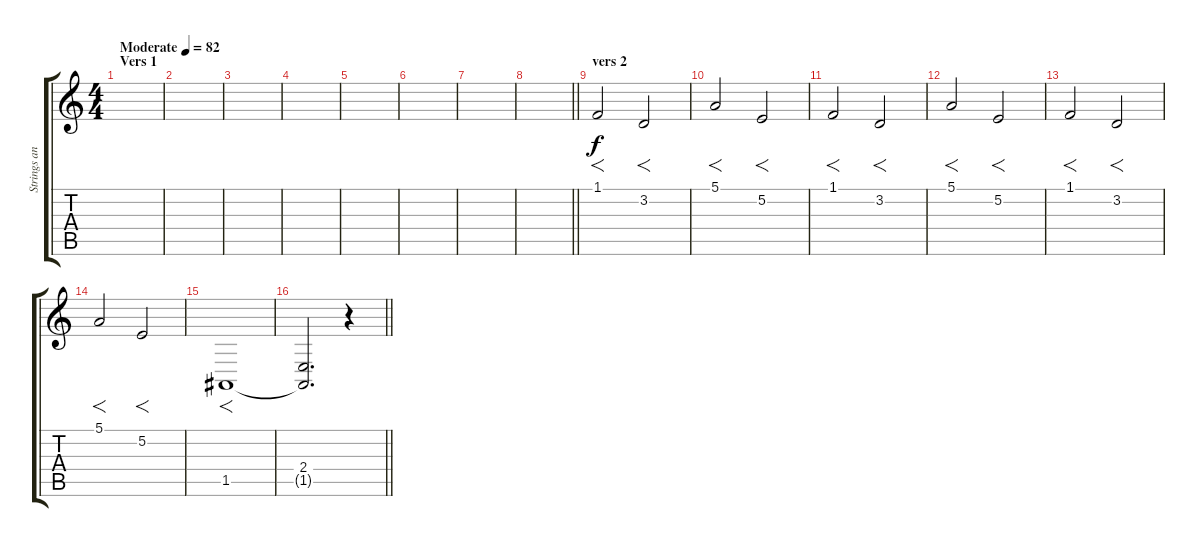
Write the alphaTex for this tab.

\track ("Strings and backing vocals" "Strings an") {instrument stringensemble1}
\staff {score tabs}
\tuning (E4 B3 G3 D3 A2 E2) {hide}
\ts (4 4)
\section ("" "Vers 1")
\tempo (82 "Moderate")
\clef g2
\ks c
|
|
|
|
|
|
|
\barLineRight lightlight
|
\section ("" "vers 2")
1.1.2{f volume 8} 3.2.2{f} |
5.1.2{f} 5.2.2{f} |
1.1.2{f} 3.2.2{f} |
5.1.2{f} 5.2.2{f} |
1.1.2{f} 3.2.2{f} |
5.1.2{f} 5.2.2{f} |
1.5.1{f volume 16 instrument rockorgan} |
\barLineRight lightlight
(2.4 1.5{t}).2{d} r.4
